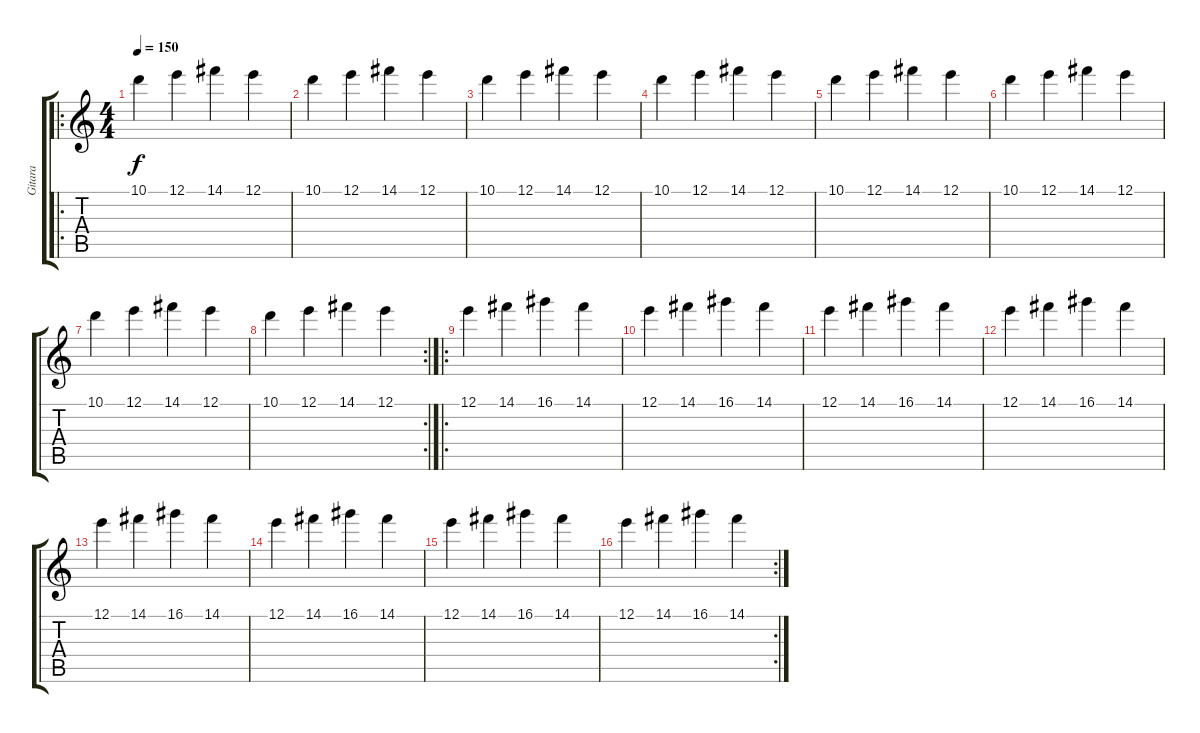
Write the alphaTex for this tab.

\track ("Gitara" "Gitara") {instrument distortionguitar}
\staff {score tabs}
\tuning (E4 B3 G3 D3 A2 E2) {hide}
\ro
\ts (4 4)
\tempo 150
\clef g2
\ks c
10.1.4{dy f} 12.1.4 14.1.4 12.1.4 |
10.1.4 12.1.4 14.1.4 12.1.4 |
10.1.4 12.1.4 14.1.4 12.1.4 |
10.1.4 12.1.4 14.1.4 12.1.4 |
10.1.4 12.1.4 14.1.4 12.1.4 |
10.1.4 12.1.4 14.1.4 12.1.4 |
10.1.4 12.1.4 14.1.4 12.1.4 |
\rc 2
10.1.4 12.1.4 14.1.4 12.1.4 |
\ro
12.1.4 14.1.4 16.1.4 14.1.4 |
12.1.4 14.1.4 16.1.4 14.1.4 |
12.1.4 14.1.4 16.1.4 14.1.4 |
12.1.4 14.1.4 16.1.4 14.1.4 |
12.1.4 14.1.4 16.1.4 14.1.4 |
12.1.4 14.1.4 16.1.4 14.1.4 |
12.1.4 14.1.4 16.1.4 14.1.4 |
\rc 2
12.1.4 14.1.4 16.1.4 14.1.4
